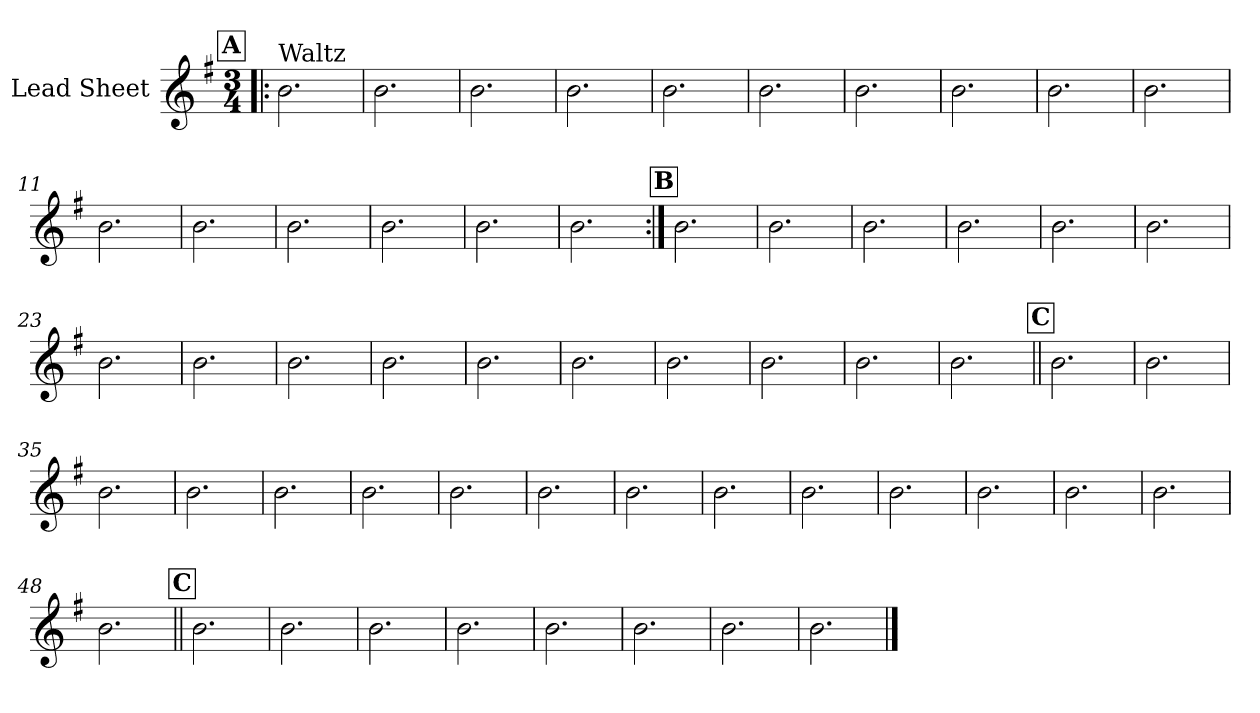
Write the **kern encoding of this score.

**kern
*part1
*staff1
*I"Lead Sheet
*clefG2
*k[f#]
*e:
*M3/4
!!LO:REH:place=s1:a:fs=14:t=A
=1!|:
!LO:TX:a:t=Waltz
2.b\
=2
2.b\
=3
2.b\
=4
2.b\
=5
2.b\
=6
2.b\
=7
2.b\
=8
2.b\
!!LO:LB:g=z
=9
2.b\
=10
2.b\
=11
2.b\
=12
2.b\
=13
2.b\
=14
2.b\
=15
2.b\
=16
2.b\
!!LO:LB:g=z
!!LO:REH:place=s1:a:fs=14:t=B
=17:|!
2.b\
=18
2.b\
=19
2.b\
=20
2.b\
=21
2.b\
=22
2.b\
=23
2.b\
=24
2.b\
!!LO:LB:g=z
=25
2.b\
=26
2.b\
=27
2.b\
=28
2.b\
=29
2.b\
=30
2.b\
=31
2.b\
=32
2.b\
!!LO:LB:g=z
!!LO:REH:place=s1:a:fs=14:t=C
=33||
2.b\
=34
2.b\
=35
2.b\
=36
2.b\
!!LO:LB:g=z
=37
2.b\
=38
2.b\
=39
2.b\
=40
2.b\
!!LO:LB:g=z
=41
2.b\
=42
2.b\
=43
2.b\
=44
2.b\
!!LO:LB:g=z
=45
2.b\
=46
2.b\
=47
2.b\
=48
2.b\
!!LO:LB:g=z
!!LO:REH:place=s1:a:fs=14:t=C
=49||
2.b\
=50
2.b\
=51
2.b\
=52
2.b\
!!LO:LB:g=z
=53
2.b\
=54
2.b\
=55
2.b\
=56
2.b\
==
*-
